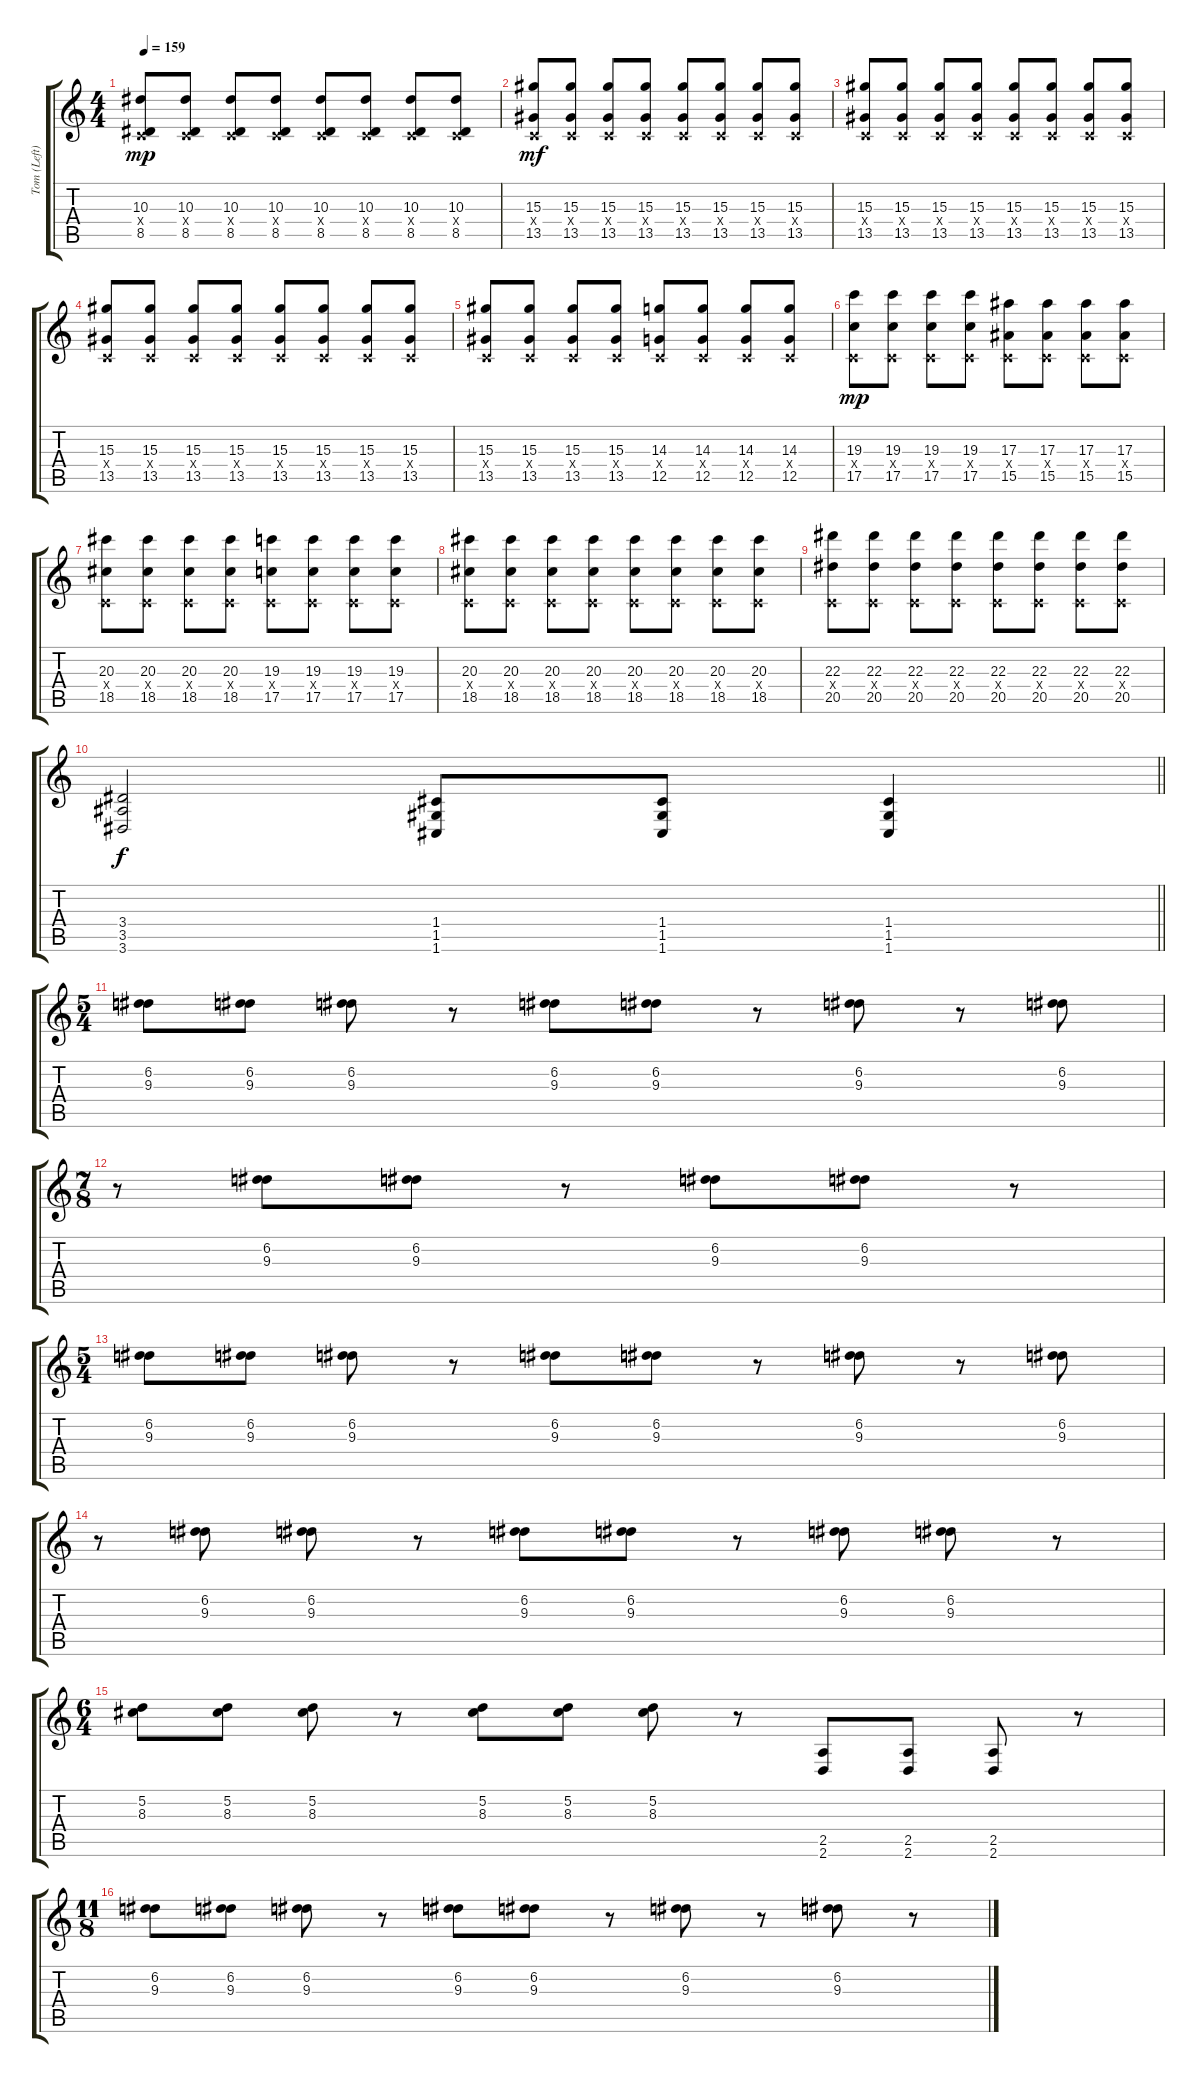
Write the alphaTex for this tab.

\track ("Tom (Left)" "Tom (Left)") {instrument distortionguitar}
\staff {score tabs}
\tuning (D4 A3 F3 C3 G2 C2) {hide}
\ts (4 4)
\tempo 159
\clef g2
\ks c
(10.3 0.4{x} 8.5).8{dy mp} (10.3 0.4{x} 8.5).8 (10.3 0.4{x} 8.5).8 (10.3 0.4{x} 8.5).8 (10.3 0.4{x} 8.5).8 (10.3 0.4{x} 8.5).8 (10.3 0.4{x} 8.5).8 (10.3 0.4{x} 8.5).8 |
(15.3 0.4{x} 13.5).8{dy mf} (15.3 0.4{x} 13.5).8 (15.3 0.4{x} 13.5).8 (15.3 0.4{x} 13.5).8 (15.3 0.4{x} 13.5).8 (15.3 0.4{x} 13.5).8 (15.3 0.4{x} 13.5).8 (15.3 0.4{x} 13.5).8 |
(15.3 0.4{x} 13.5).8 (15.3 0.4{x} 13.5).8 (15.3 0.4{x} 13.5).8 (15.3 0.4{x} 13.5).8 (15.3 0.4{x} 13.5).8 (15.3 0.4{x} 13.5).8 (15.3 0.4{x} 13.5).8 (15.3 0.4{x} 13.5).8 |
(15.3 0.4{x} 13.5).8 (15.3 0.4{x} 13.5).8 (15.3 0.4{x} 13.5).8 (15.3 0.4{x} 13.5).8 (15.3 0.4{x} 13.5).8 (15.3 0.4{x} 13.5).8 (15.3 0.4{x} 13.5).8 (15.3 0.4{x} 13.5).8 |
(15.3 0.4{x} 13.5).8 (15.3 0.4{x} 13.5).8 (15.3 0.4{x} 13.5).8 (15.3 0.4{x} 13.5).8 (14.3 0.4{x} 12.5).8 (14.3 0.4{x} 12.5).8 (14.3 0.4{x} 12.5).8 (14.3 0.4{x} 12.5).8 |
(19.3 0.4{x} 17.5).8{dy mp} (19.3 0.4{x} 17.5).8 (19.3 0.4{x} 17.5).8 (19.3 0.4{x} 17.5).8 (17.3 0.4{x} 15.5).8 (17.3 0.4{x} 15.5).8 (17.3 0.4{x} 15.5).8 (17.3 0.4{x} 15.5).8 |
(20.3 0.4{x} 18.5).8 (20.3 0.4{x} 18.5).8 (20.3 0.4{x} 18.5).8 (20.3 0.4{x} 18.5).8 (19.3 0.4{x} 17.5).8 (19.3 0.4{x} 17.5).8 (19.3 0.4{x} 17.5).8 (19.3 0.4{x} 17.5).8 |
(20.3 0.4{x} 18.5).8 (20.3 0.4{x} 18.5).8 (20.3 0.4{x} 18.5).8 (20.3 0.4{x} 18.5).8 (20.3 0.4{x} 18.5).8 (20.3 0.4{x} 18.5).8 (20.3 0.4{x} 18.5).8 (20.3 0.4{x} 18.5).8 |
(22.3 0.4{x} 20.5).8 (22.3 0.4{x} 20.5).8 (22.3 0.4{x} 20.5).8 (22.3 0.4{x} 20.5).8 (22.3 0.4{x} 20.5).8 (22.3 0.4{x} 20.5).8 (22.3 0.4{x} 20.5).8 (22.3 0.4{x} 20.5).8 |
\barLineRight lightlight
(3.4 3.5 3.6).2{dy f} (1.4 1.5 1.6).8 (1.4 1.5 1.6).8 (1.4 1.5 1.6).4 |
\ts (5 4)
(6.2 9.3).8 (6.2 9.3).8 (6.2 9.3).8 r.8 (6.2 9.3).8 (6.2 9.3).8 r.8 (6.2 9.3).8 r.8 (6.2 9.3).8 |
\ts (7 8)
r.8 (6.2 9.3).8 (6.2 9.3).8 r.8 (6.2 9.3).8 (6.2 9.3).8 r.8 |
\ts (5 4)
(6.2 9.3).8 (6.2 9.3).8 (6.2 9.3).8 r.8 (6.2 9.3).8 (6.2 9.3).8 r.8 (6.2 9.3).8 r.8 (6.2 9.3).8 |
r.8 (6.2 9.3).8 (6.2 9.3).8 r.8 (6.2 9.3).8 (6.2 9.3).8 r.8 (6.2 9.3).8 (6.2 9.3).8 r.8 |
\ts (6 4)
(5.2 8.3).8 (5.2 8.3).8 (5.2 8.3).8 r.8 (5.2 8.3).8 (5.2 8.3).8 (5.2 8.3).8 r.8 (2.5 2.6).8 (2.5 2.6).8 (2.5 2.6).8 r.8 |
\ts (11 8)
(6.2 9.3).8 (6.2 9.3).8 (6.2 9.3).8 r.8 (6.2 9.3).8 (6.2 9.3).8 r.8 (6.2 9.3).8 r.8 (6.2 9.3).8 r.8
